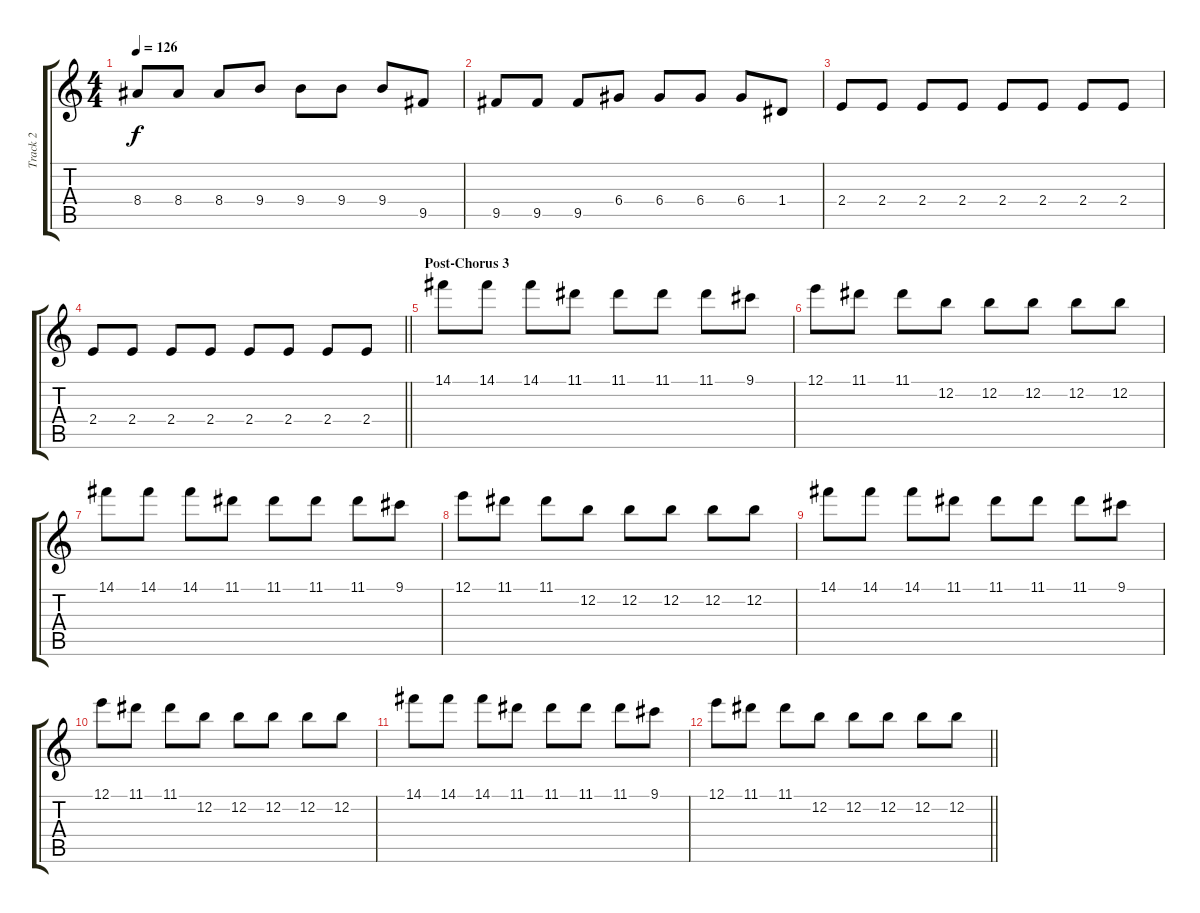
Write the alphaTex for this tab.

\track ("Track 2" "Track 2") {instrument electricguitarclean}
\staff {score tabs}
\tuning (E4 B3 G3 D3 A2 D2) {hide}
\ts (4 4)
\tempo 126
\clef g2
\ks c
8.4.8{dy f} 8.4.8 8.4.8 9.4.8 9.4.8 9.4.8 9.4.8 9.5.8 |
9.5.8 9.5.8 9.5.8 6.4.8 6.4.8 6.4.8 6.4.8 1.4.8 |
2.4.8 2.4.8 2.4.8 2.4.8 2.4.8 2.4.8 2.4.8 2.4.8 |
\barLineRight lightlight
2.4.8 2.4.8 2.4.8 2.4.8 2.4.8 2.4.8 2.4.8 2.4.8 |
\section ("" "Post-Chorus 3")
14.1.8 14.1.8 14.1.8 11.1.8 11.1.8 11.1.8 11.1.8 9.1.8 |
12.1.8 11.1.8 11.1.8 12.2.8 12.2.8 12.2.8 12.2.8 12.2.8 |
14.1.8 14.1.8 14.1.8 11.1.8 11.1.8 11.1.8 11.1.8 9.1.8 |
12.1.8 11.1.8 11.1.8 12.2.8 12.2.8 12.2.8 12.2.8 12.2.8 |
14.1.8 14.1.8 14.1.8 11.1.8 11.1.8 11.1.8 11.1.8 9.1.8 |
12.1.8 11.1.8 11.1.8 12.2.8 12.2.8 12.2.8 12.2.8 12.2.8 |
14.1.8 14.1.8 14.1.8 11.1.8 11.1.8 11.1.8 11.1.8 9.1.8 |
\barLineRight lightlight
12.1.8 11.1.8 11.1.8 12.2.8 12.2.8 12.2.8 12.2.8 12.2.8
